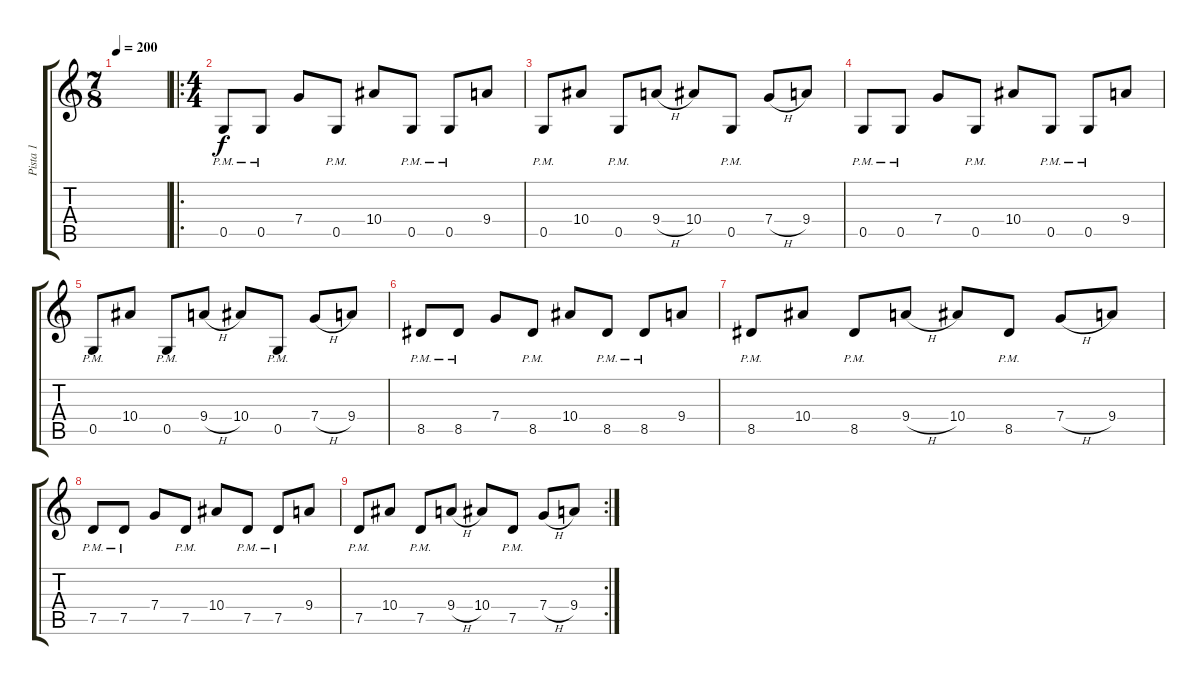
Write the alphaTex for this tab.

\track ("Pista 1" "Pista 1") {instrument overdrivenguitar}
\staff {score tabs}
\tuning (D4 A3 F3 C3 G2 C2) {hide}
\ts (7 8)
\tempo 200
\clef g2
\ks c
|
\ro
\ts (4 4)
0.5{pm}.8 0.5{pm}.8 7.4.8 0.5{pm}.8 10.4.8 0.5{pm}.8 0.5{pm}.8 9.4.8 |
0.5{pm}.8 10.4.8 0.5{pm}.8 9.4{h}.8 10.4.8 0.5{pm}.8 7.4{h}.8 9.4.8 |
0.5{pm}.8 0.5{pm}.8 7.4.8 0.5{pm}.8 10.4.8 0.5{pm}.8 0.5{pm}.8 9.4.8 |
0.5{pm}.8 10.4.8 0.5{pm}.8 9.4{h}.8 10.4.8 0.5{pm}.8 7.4{h}.8 9.4.8 |
8.5{pm}.8 8.5{pm}.8 7.4.8 8.5{pm}.8 10.4.8 8.5{pm}.8 8.5{pm}.8 9.4.8 |
8.5{pm}.8 10.4.8 8.5{pm}.8 9.4{h}.8 10.4.8 8.5{pm}.8 7.4{h}.8 9.4.8 |
7.5{pm}.8 7.5{pm}.8 7.4.8 7.5{pm}.8 10.4.8 7.5{pm}.8 7.5{pm}.8 9.4.8 |
\rc 2
7.5{pm}.8 10.4.8 7.5{pm}.8 9.4{h}.8 10.4.8 7.5{pm}.8 7.4{h}.8 9.4.8
